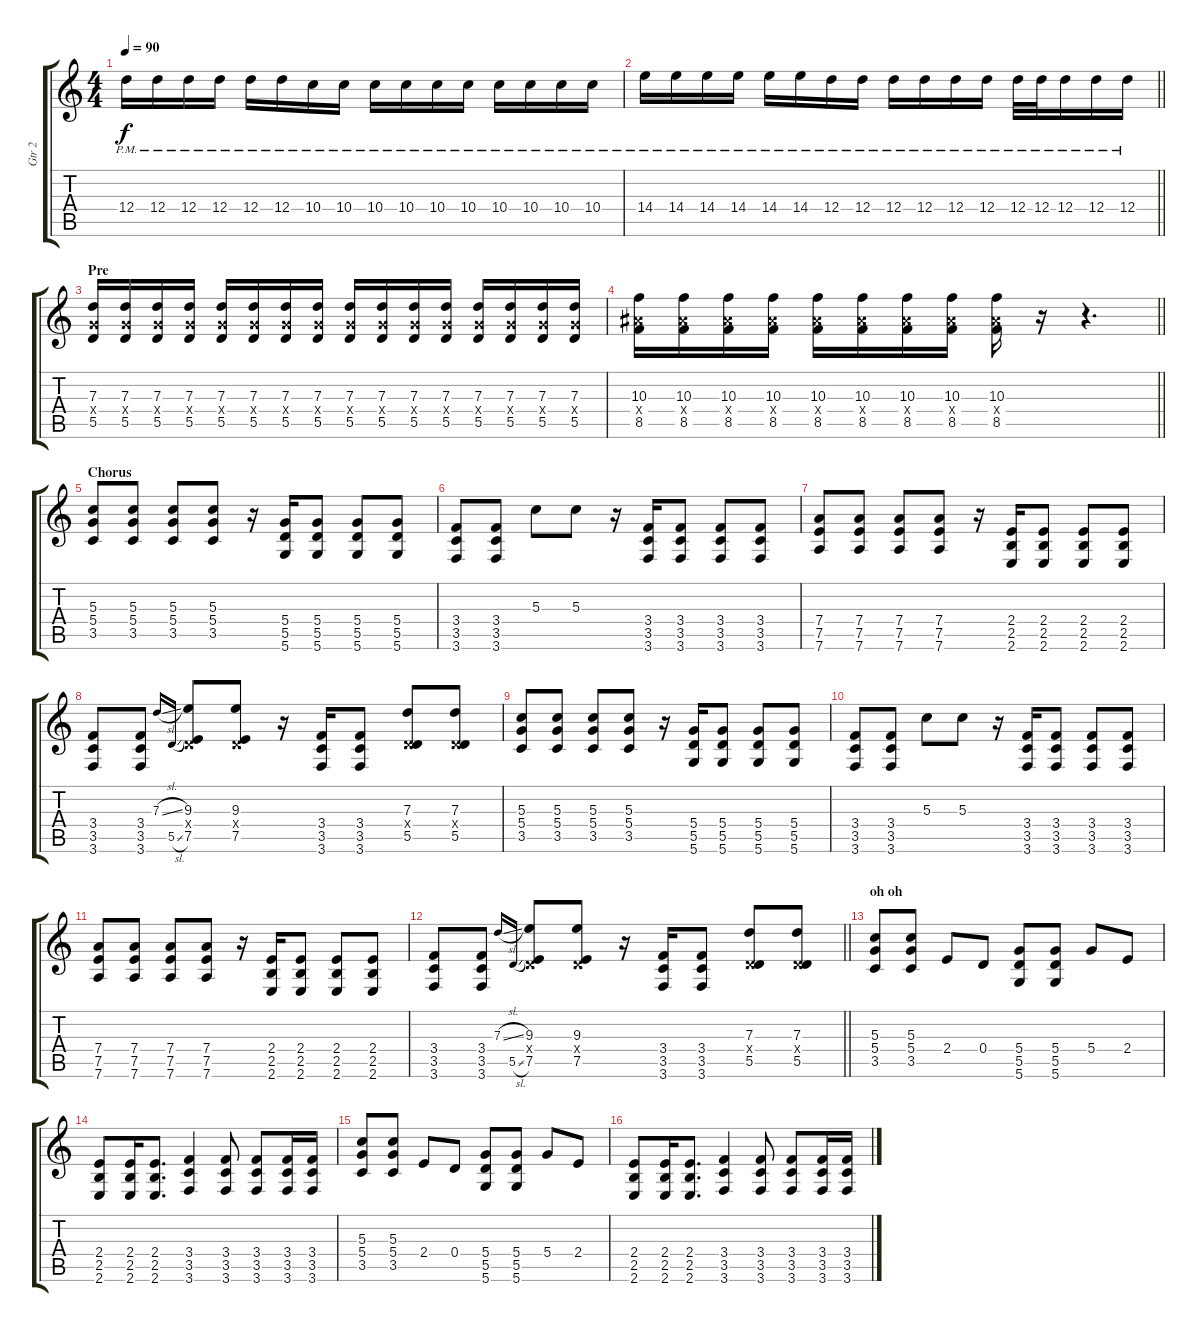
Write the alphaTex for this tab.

\track ("Gtr 2" "Gtr 2") {instrument distortionguitar}
\staff {score tabs}
\tuning (E4 B3 G3 D3 A2 D2) {hide}
\ts (4 4)
\tempo 90
\clef g2
\ks c
12.4{pm}.16{dy f} 12.4{pm}.16 12.4{pm}.16 12.4{pm}.16 12.4{pm}.16 12.4{pm}.16 10.4{pm}.16 10.4{pm}.16 10.4{pm}.16 10.4{pm}.16 10.4{pm}.16 10.4{pm}.16 10.4{pm}.16 10.4{pm}.16 10.4{pm}.16 10.4{pm}.16 |
\barLineRight lightlight
14.4{pm}.16 14.4{pm}.16 14.4{pm}.16 14.4{pm}.16 14.4{pm}.16 14.4{pm}.16 12.4{pm}.16 12.4{pm}.16 12.4{pm}.16 12.4{pm}.16 12.4{pm}.16 12.4{pm}.16 12.4{pm}.32 12.4{pm}.32 12.4{pm}.16 12.4{pm}.16 12.4{pm}.16 |
\section ("" "Pre")
(7.3 5.4{x} 5.5).16{volume 2} (7.3 5.4{x} 5.5).16{volume 4} (7.3 5.4{x} 5.5).16 (7.3 5.4{x} 5.5).16 (7.3 5.4{x} 5.5).16 (7.3 5.4{x} 5.5).16 (7.3 5.4{x} 5.5).16 (7.3 5.4{x} 5.5).16 (7.3 5.4{x} 5.5).16 (7.3 5.4{x} 5.5).16 (7.3 5.4{x} 5.5).16 (7.3 5.4{x} 5.5).16 (7.3 5.4{x} 5.5).16 (7.3 5.4{x} 5.5).16 (7.3 5.4{x} 5.5).16 (7.3 5.4{x} 5.5).16 |
\barLineRight lightlight
(10.3 8.4{x} 8.5).16{volume 9} (10.3 8.4{x} 8.5).16 (10.3 8.4{x} 8.5).16 (10.3 8.4{x} 8.5).16 (10.3 8.4{x} 8.5).16 (10.3 8.4{x} 8.5).16 (10.3 8.4{x} 8.5).16 (10.3 8.4{x} 8.5).16 (10.3 8.4{x} 8.5).16 r.16 r.4{d} |
\section ("" "Chorus")
(5.3 5.4 3.5).8 (5.3 5.4 3.5).8 (5.3 5.4 3.5).8 (5.3 5.4 3.5).8 r.16 (5.4 5.5 5.6).16 (5.4 5.5 5.6).8 (5.4 5.5 5.6).8 (5.4 5.5 5.6).8 |
(3.4 3.5 3.6).8 (3.4 3.5 3.6).8 5.3.8 5.3.8 r.16 (3.4 3.5 3.6).16 (3.4 3.5 3.6).8 (3.4 3.5 3.6).8 (3.4 3.5 3.6).8 |
(7.4 7.5 7.6).8 (7.4 7.5 7.6).8 (7.4 7.5 7.6).8 (7.4 7.5 7.6).8 r.16 (2.4 2.5 2.6).16 (2.4 2.5 2.6).8 (2.4 2.5 2.6).8 (2.4 2.5 2.6).8 |
(3.4 3.5 3.6).8 (3.4 3.5 3.6).8 7.3{sl}.16{gr onbeat} 5.5{sl}.16{gr onbeat} (9.3 0.4{x} 7.5).8 (9.3 0.4{x} 7.5).8 r.16 (3.4 3.5 3.6).16 (3.4 3.5 3.6).8 (7.3 0.4{x} 5.5).8 (7.3 0.4{x} 5.5).8 |
(5.3 5.4 3.5).8 (5.3 5.4 3.5).8 (5.3 5.4 3.5).8 (5.3 5.4 3.5).8 r.16 (5.4 5.5 5.6).16 (5.4 5.5 5.6).8 (5.4 5.5 5.6).8 (5.4 5.5 5.6).8 |
(3.4 3.5 3.6).8 (3.4 3.5 3.6).8 5.3.8 5.3.8 r.16 (3.4 3.5 3.6).16 (3.4 3.5 3.6).8 (3.4 3.5 3.6).8 (3.4 3.5 3.6).8 |
(7.4 7.5 7.6).8 (7.4 7.5 7.6).8 (7.4 7.5 7.6).8 (7.4 7.5 7.6).8 r.16 (2.4 2.5 2.6).16 (2.4 2.5 2.6).8 (2.4 2.5 2.6).8 (2.4 2.5 2.6).8 |
\barLineRight lightlight
(3.4 3.5 3.6).8 (3.4 3.5 3.6).8 7.3{sl}.16{gr onbeat} 5.5{sl}.16{gr onbeat} (9.3 0.4{x} 7.5).8 (9.3 0.4{x} 7.5).8 r.16 (3.4 3.5 3.6).16 (3.4 3.5 3.6).8 (7.3 0.4{x} 5.5).8 (7.3 0.4{x} 5.5).8 |
\section ("" "oh oh")
(5.3 5.4 3.5).8 (5.3 5.4 3.5).8 2.4.8 0.4.8 (5.4 5.5 5.6).8 (5.4 5.5 5.6).8 5.4.8 2.4.8 |
(2.4 2.5 2.6).8 (2.4 2.5 2.6).16 (2.4 2.5 2.6).8{d} (3.4 3.5 3.6).4 (3.4 3.5 3.6).8 (3.4 3.5 3.6).8 (3.4 3.5 3.6).16 (3.4 3.5 3.6).16 |
(5.3 5.4 3.5).8 (5.3 5.4 3.5).8 2.4.8 0.4.8 (5.4 5.5 5.6).8 (5.4 5.5 5.6).8 5.4.8 2.4.8 |
(2.4 2.5 2.6).8 (2.4 2.5 2.6).16 (2.4 2.5 2.6).8{d} (3.4 3.5 3.6).4 (3.4 3.5 3.6).8 (3.4 3.5 3.6).8 (3.4 3.5 3.6).16 (3.4 3.5 3.6).16
